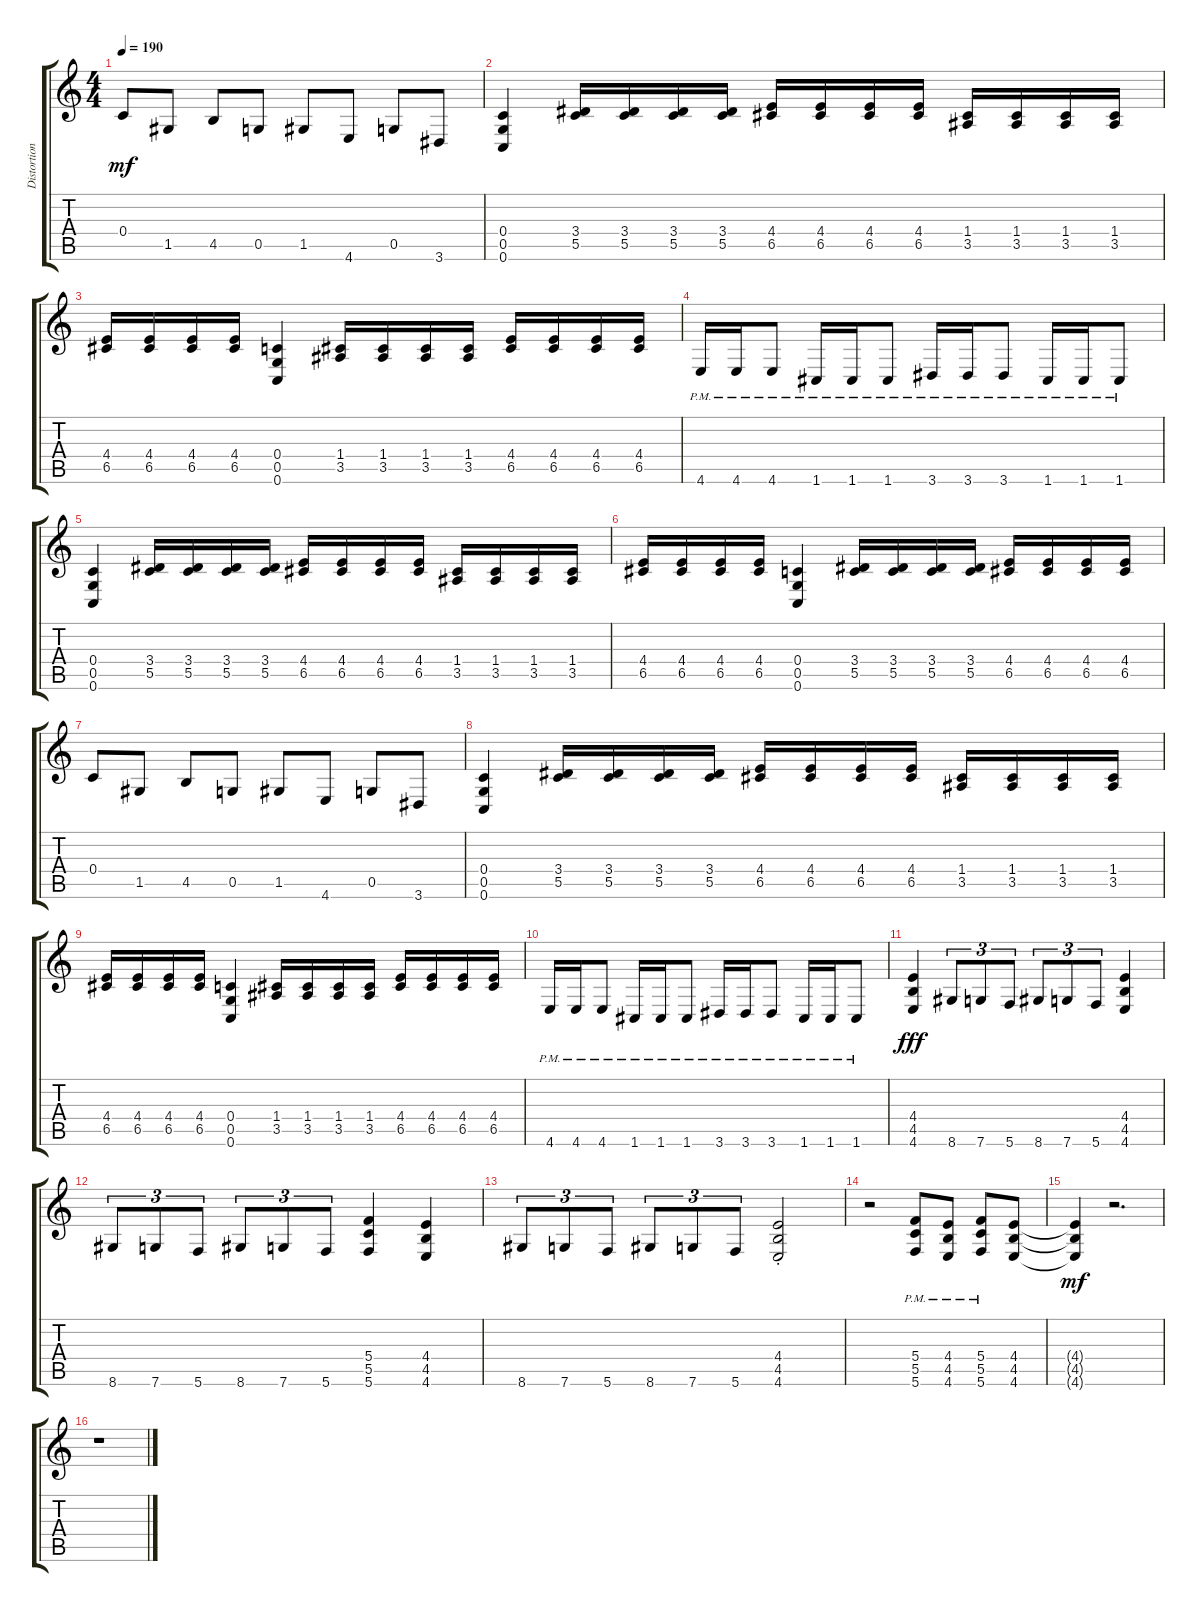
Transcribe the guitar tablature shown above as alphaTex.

\track ("Distortion Guitar" "Distortion") {instrument distortionguitar}
\staff {score tabs}
\tuning (D4 A3 F3 C3 G2 C2) {hide}
\ts (4 4)
\tempo 190
\clef g2
\ks c
0.4.8{dy mf} 1.5.8 4.5.8 0.5.8 1.5.8 4.6.8 0.5.8 3.6.8 |
(0.4 0.5 0.6).4 (3.4 5.5).16 (3.4 5.5).16 (3.4 5.5).16 (3.4 5.5).16 (4.4 6.5).16 (4.4 6.5).16 (4.4 6.5).16 (4.4 6.5).16 (1.4 3.5).16 (1.4 3.5).16 (1.4 3.5).16 (1.4 3.5).16 |
(4.4 6.5).16 (4.4 6.5).16 (4.4 6.5).16 (4.4 6.5).16 (0.4 0.5 0.6).4 (1.4 3.5).16 (1.4 3.5).16 (1.4 3.5).16 (1.4 3.5).16 (4.4 6.5).16 (4.4 6.5).16 (4.4 6.5).16 (4.4 6.5).16 |
4.6{pm}.16 4.6{pm}.16 4.6{pm}.8 1.6{pm}.16 1.6{pm}.16 1.6{pm}.8 3.6{pm}.16 3.6{pm}.16 3.6{pm}.8 1.6{pm}.16 1.6{pm}.16 1.6{pm}.8 |
(0.4 0.5 0.6).4 (3.4 5.5).16 (3.4 5.5).16 (3.4 5.5).16 (3.4 5.5).16 (4.4 6.5).16 (4.4 6.5).16 (4.4 6.5).16 (4.4 6.5).16 (1.4 3.5).16 (1.4 3.5).16 (1.4 3.5).16 (1.4 3.5).16 |
(4.4 6.5).16 (4.4 6.5).16 (4.4 6.5).16 (4.4 6.5).16 (0.4 0.5 0.6).4 (3.4 5.5).16 (3.4 5.5).16 (3.4 5.5).16 (3.4 5.5).16 (4.4 6.5).16 (4.4 6.5).16 (4.4 6.5).16 (4.4 6.5).16 |
0.4.8 1.5.8 4.5.8 0.5.8 1.5.8 4.6.8 0.5.8 3.6.8 |
(0.4 0.5 0.6).4 (3.4 5.5).16 (3.4 5.5).16 (3.4 5.5).16 (3.4 5.5).16 (4.4 6.5).16 (4.4 6.5).16 (4.4 6.5).16 (4.4 6.5).16 (1.4 3.5).16 (1.4 3.5).16 (1.4 3.5).16 (1.4 3.5).16 |
(4.4 6.5).16 (4.4 6.5).16 (4.4 6.5).16 (4.4 6.5).16 (0.4 0.5 0.6).4 (1.4 3.5).16 (1.4 3.5).16 (1.4 3.5).16 (1.4 3.5).16 (4.4 6.5).16 (4.4 6.5).16 (4.4 6.5).16 (4.4 6.5).16 |
4.6{pm}.16 4.6{pm}.16 4.6{pm}.8 1.6{pm}.16 1.6{pm}.16 1.6{pm}.8 3.6{pm}.16 3.6{pm}.16 3.6{pm}.8 1.6{pm}.16 1.6{pm}.16 1.6{pm}.8 |
(4.4 4.5 4.6).4{dy fff} 8.6.8{tu (3 2)} 7.6.8{tu (3 2)} 5.6.8{tu (3 2)} 8.6.8{tu (3 2)} 7.6.8{tu (3 2)} 5.6.8{tu (3 2)} (4.4 4.5 4.6).4 |
8.6.8{tu (3 2)} 7.6.8{tu (3 2)} 5.6.8{tu (3 2)} 8.6.8{tu (3 2)} 7.6.8{tu (3 2)} 5.6.8{tu (3 2)} (5.4 5.5 5.6).4 (4.4 4.5 4.6).4 |
8.6.8{tu (3 2)} 7.6.8{tu (3 2)} 5.6.8{tu (3 2)} 8.6.8{tu (3 2)} 7.6.8{tu (3 2)} 5.6.8{tu (3 2)} (4.4{st} 4.5{st} 4.6{st}).2 |
r.2 (5.4{pm} 5.5{pm} 5.6{pm}).8 (4.4{pm} 4.5{pm} 4.6{pm}).8 (5.4{pm} 5.5{pm} 5.6{pm}).8 (4.4 4.5 4.6).8 |
(4.4{t} 4.5{t} 4.6{t}).4{dy mf} r.2{d} |
r.1
